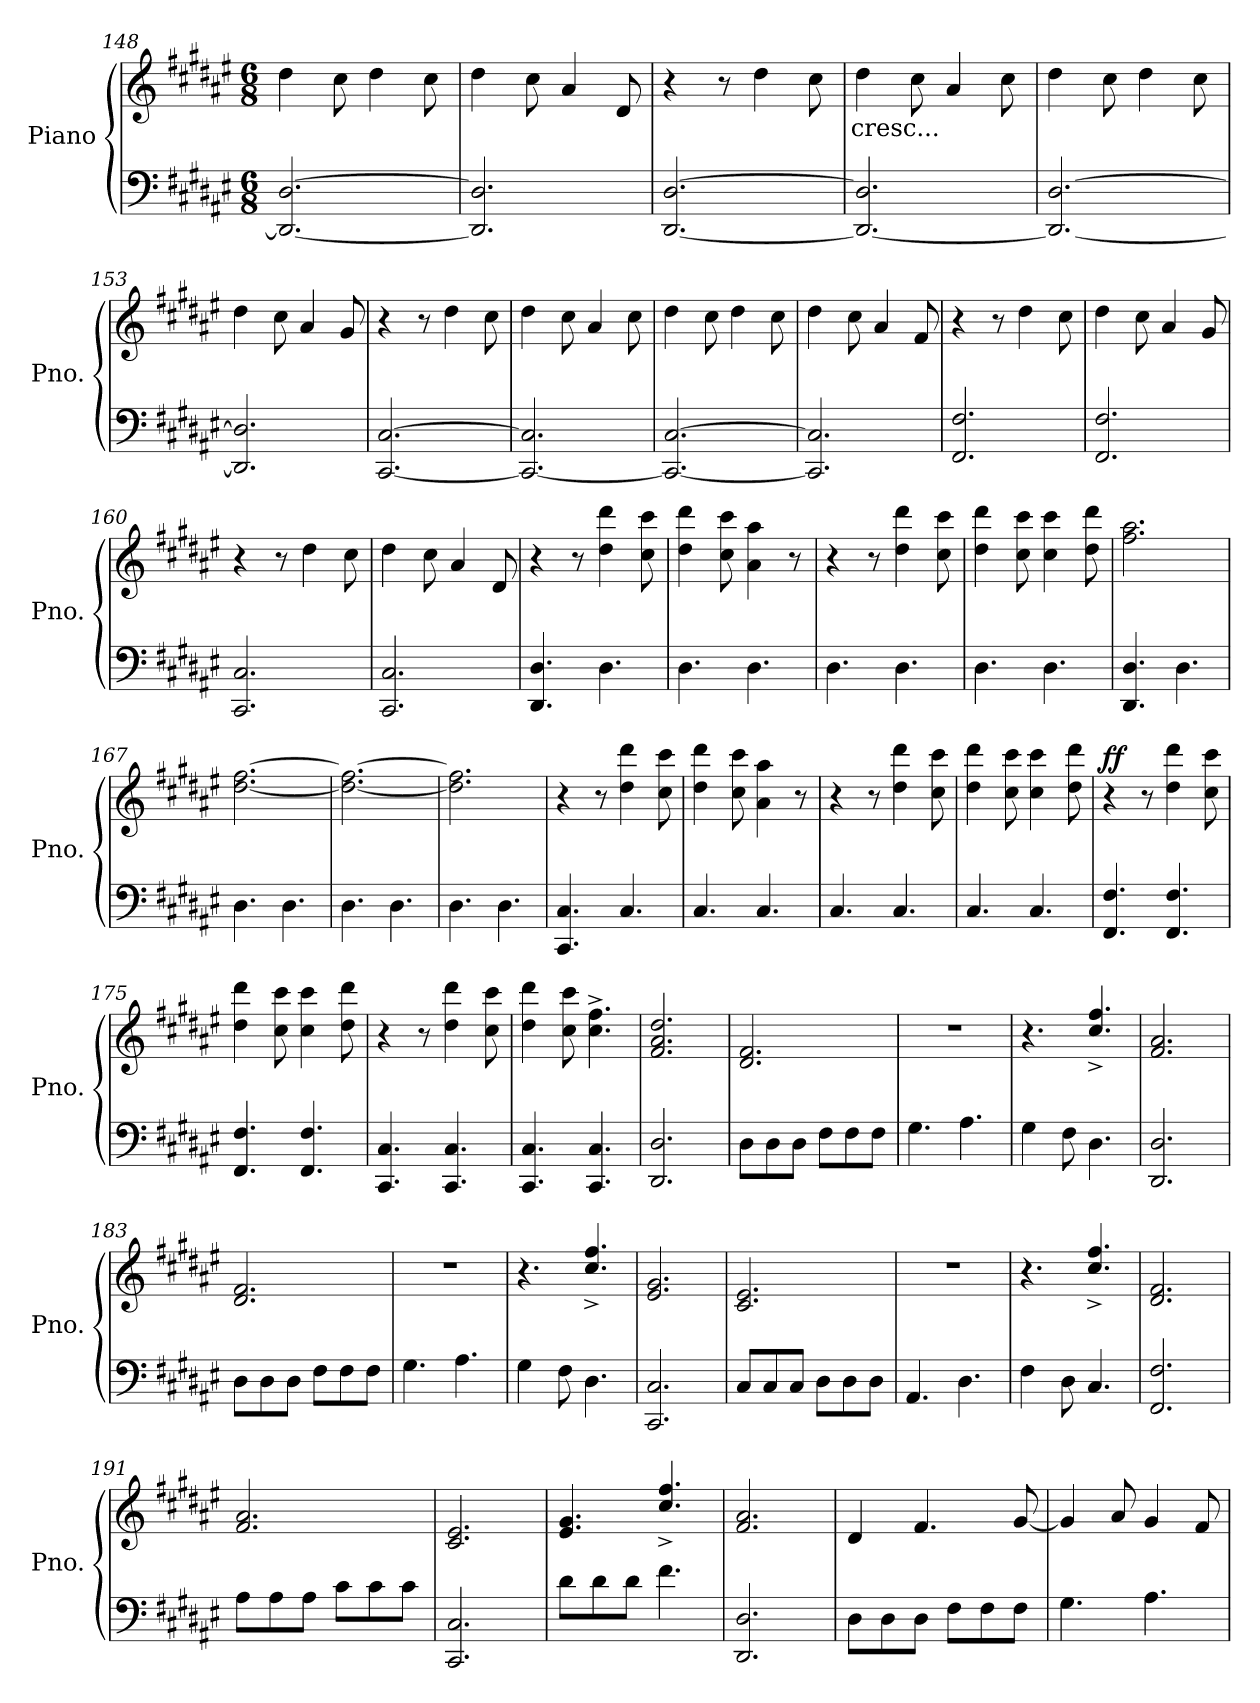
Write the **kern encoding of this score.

**kern	**kern	**text	**dynam
*part1	*part1	*part1	*part1
*staff2	*staff1	*staff1	*staff1/2
*I"Piano	*	*	*
*I'Pno.	*	*	*
*clefF4	*clefG2	*	*
*k[f#c#g#d#a#e#]	*k[f#c#g#d#a#e#]	*	*
*M6/8	*M6/8	*	*
=148	=148	=148	=148
2.DD#/_ [2.D#/	4dd#\	.	.
.	8cc#\	.	.
.	4dd#\	.	.
.	8cc#\	.	.
=149	=149	=149	=149
2.DD#/] 2.D#/]	4dd#\	.	.
.	8cc#\	.	.
.	4a#/	.	.
.	8d#/	.	.
=150	=150	=150	=150
[2.DD#/ [2.D#/	4r	.	.
.	8r	.	.
.	4dd#\	.	.
.	8cc#\	.	.
!!LO:LB:g=z
=151	=151	=151	=151
2.DD#/_ 2.D#/]	4dd#\	cresc...	.
.	8cc#\	.	.
.	4a#/	.	.
.	8cc#\	.	.
=152	=152	=152	=152
2.DD#/_ [2.D#/	4dd#\	.	.
.	8cc#\	.	.
.	4dd#\	.	.
.	8cc#\	.	.
=153	=153	=153	=153
2.DD#/] 2.D#/]	4dd#\	.	.
.	8cc#\	.	.
.	4a#/	.	.
.	8g#/	.	.
=154	=154	=154	=154
[2.CC#/ [2.C#/	4r	.	.
.	8r	.	.
.	4dd#\	.	.
.	8cc#\	.	.
=155	=155	=155	=155
2.CC#/_ 2.C#/]	4dd#\	.	.
.	8cc#\	.	.
.	4a#/	.	.
.	8cc#\	.	.
=156	=156	=156	=156
2.CC#/_ [2.C#/	4dd#\	.	.
.	8cc#\	.	.
.	4dd#\	.	.
.	8cc#\	.	.
=157	=157	=157	=157
2.CC#/] 2.C#/]	4dd#\	.	.
.	8cc#\	.	.
.	4a#/	.	.
.	8f#/	.	.
=158	=158	=158	=158
2.FF#/ 2.F#/	4r	.	.
.	8r	.	.
.	4dd#\	.	.
.	8cc#\	.	.
!!LO:LB:g=z
=159	=159	=159	=159
2.FF#/ 2.F#/	4dd#\	.	.
.	8cc#\	.	.
.	4a#/	.	.
.	8g#/	.	.
=160	=160	=160	=160
2.CC#/ 2.C#/	4r	.	.
.	8r	.	.
.	4dd#\	.	.
.	8cc#\	.	.
=161	=161	=161	=161
2.CC#/ 2.C#/	4dd#\	.	.
.	8cc#\	.	.
.	4a#/	.	.
.	8d#/	.	.
=162	=162	=162	=162
4.DD#/ 4.D#/	4r	.	.
.	8r	.	.
4.D#\	4dd#\ 4ddd#\	.	.
.	8cc#\ 8ccc#\	.	.
=163	=163	=163	=163
4.D#\	4dd#\ 4ddd#\	.	.
.	8cc#\ 8ccc#\	.	.
4.D#\	4a#\ 4aa#\	.	.
.	8r	.	.
=164	=164	=164	=164
4.D#\	4r	.	.
.	8r	.	.
4.D#\	4dd#\ 4ddd#\	.	.
.	8cc#\ 8ccc#\	.	.
=165	=165	=165	=165
4.D#\	4dd#\ 4ddd#\	.	.
.	8cc#\ 8ccc#\	.	.
4.D#\	4cc#\ 4ccc#\	.	.
.	8dd#\ 8ddd#\	.	.
=166	=166	=166	=166
4.DD#/ 4.D#/	2.ff#\ 2.aa#\	.	.
4.D#\	.	.	.
!!LO:PB:g=z
=167	=167	=167	=167
4.D#\	[2.dd#\ [2.ff#\	.	.
4.D#\	.	.	.
=168	=168	=168	=168
4.D#\	2.dd#\_ 2.ff#\_	.	.
4.D#\	.	.	.
=169	=169	=169	=169
4.D#\	2.dd#\] 2.ff#\]	.	.
4.D#\	.	.	.
=170	=170	=170	=170
4.CC#/ 4.C#/	4r	.	.
.	8r	.	.
4.C#/	4dd#\ 4ddd#\	.	.
.	8cc#\ 8ccc#\	.	.
=171	=171	=171	=171
4.C#/	4dd#\ 4ddd#\	.	.
.	8cc#\ 8ccc#\	.	.
4.C#/	4a#\ 4aa#\	.	.
.	8r	.	.
=172	=172	=172	=172
4.C#/	4r	.	.
.	8r	.	.
4.C#/	4dd#\ 4ddd#\	.	.
.	8cc#\ 8ccc#\	.	.
=173	=173	=173	=173
4.C#/	4dd#\ 4ddd#\	.	.
.	8cc#\ 8ccc#\	.	.
4.C#/	4cc#\ 4ccc#\	.	.
.	8dd#\ 8ddd#\	.	.
=174	=174	=174	=174
!	!	!	!LO:DY:b
4.FF#/ 4.F#/	4r	.	ff
.	8r	.	.
4.FF#/ 4.F#/	4dd#\ 4ddd#\	.	.
.	8cc#\ 8ccc#\	.	.
!!LO:LB:g=z
=175	=175	=175	=175
4.FF#/ 4.F#/	4dd#\ 4ddd#\	.	.
.	8cc#\ 8ccc#\	.	.
4.FF#/ 4.F#/	4cc#\ 4ccc#\	.	.
.	8dd#\ 8ddd#\	.	.
=176	=176	=176	=176
4.CC#/ 4.C#/	4r	.	.
.	8r	.	.
4.CC#/ 4.C#/	4dd#\ 4ddd#\	.	.
.	8cc#\ 8ccc#\	.	.
=177	=177	=177	=177
4.CC#/ 4.C#/	4dd#\ 4ddd#\	.	.
.	8cc#\ 8ccc#\	.	.
4.CC#/ 4.C#/	4.cc#\^ 4.ff#\^	.	.
=178	=178	=178	=178
2.DD#/ 2.D#/	2.f#/ 2.a#/ 2.dd#/	.	.
=179	=179	=179	=179
8D#\L	2.d#/ 2.f#/	.	.
8D#\	.	.	.
8D#\J	.	.	.
8F#\L	.	.	.
8F#\	.	.	.
8F#\J	.	.	.
=180	=180	=180	=180
4.G#\	2.r	.	.
4.A#\	.	.	.
=181	=181	=181	=181
4G#\	4.r	.	.
8F#\	.	.	.
4.D#\	4.cc#/^ 4.ff#/^	.	.
=182	=182	=182	=182
2.DD#/ 2.D#/	2.f#/ 2.a#/	.	.
!!LO:LB:g=z
=183	=183	=183	=183
8D#\L	2.d#/ 2.f#/	.	.
8D#\	.	.	.
8D#\J	.	.	.
8F#\L	.	.	.
8F#\	.	.	.
8F#\J	.	.	.
=184	=184	=184	=184
4.G#\	2.r	.	.
4.A#\	.	.	.
=185	=185	=185	=185
4G#\	4.r	.	.
8F#\	.	.	.
4.D#\	4.cc#/^ 4.ff#/^	.	.
=186	=186	=186	=186
2.CC#/ 2.C#/	2.e#/ 2.g#/	.	.
=187	=187	=187	=187
8C#/L	2.c#/ 2.e#/	.	.
8C#/	.	.	.
8C#/J	.	.	.
8D#\L	.	.	.
8D#\	.	.	.
8D#\J	.	.	.
=188	=188	=188	=188
4.AA#/	2.r	.	.
4.D#\	.	.	.
=189	=189	=189	=189
4F#\	4.r	.	.
8D#\	.	.	.
4.C#/	4.cc#/^ 4.ff#/^	.	.
=190	=190	=190	=190
2.FF#/ 2.F#/	2.d#/ 2.f#/	.	.
!!LO:LB:g=z
=191	=191	=191	=191
8A#\L	2.f#/ 2.a#/	.	.
8A#\	.	.	.
8A#\J	.	.	.
8c#\L	.	.	.
8c#\	.	.	.
8c#\J	.	.	.
=192	=192	=192	=192
2.CC#/ 2.C#/	2.c#/ 2.e#/	.	.
=193	=193	=193	=193
8d#\L	4.e#/ 4.g#/	.	.
8d#\	.	.	.
8d#\J	.	.	.
4.f#\	4.cc#/^ 4.ff#/^	.	.
=194	=194	=194	=194
2.DD#/ 2.D#/	2.f#/ 2.a#/	.	.
=195	=195	=195	=195
8D#\L	4d#/	.	.
8D#\	.	.	.
8D#\J	4.f#/	.	.
8F#\L	.	.	.
8F#\	.	.	.
8F#\J	[8g#/	.	.
=196	=196	=196	=196
4.G#\	4g#/]	.	.
.	8a#/	.	.
4.A#\	4g#/	.	.
.	8f#/	.	.
=	=	=	=
*-	*-	*-	*-
